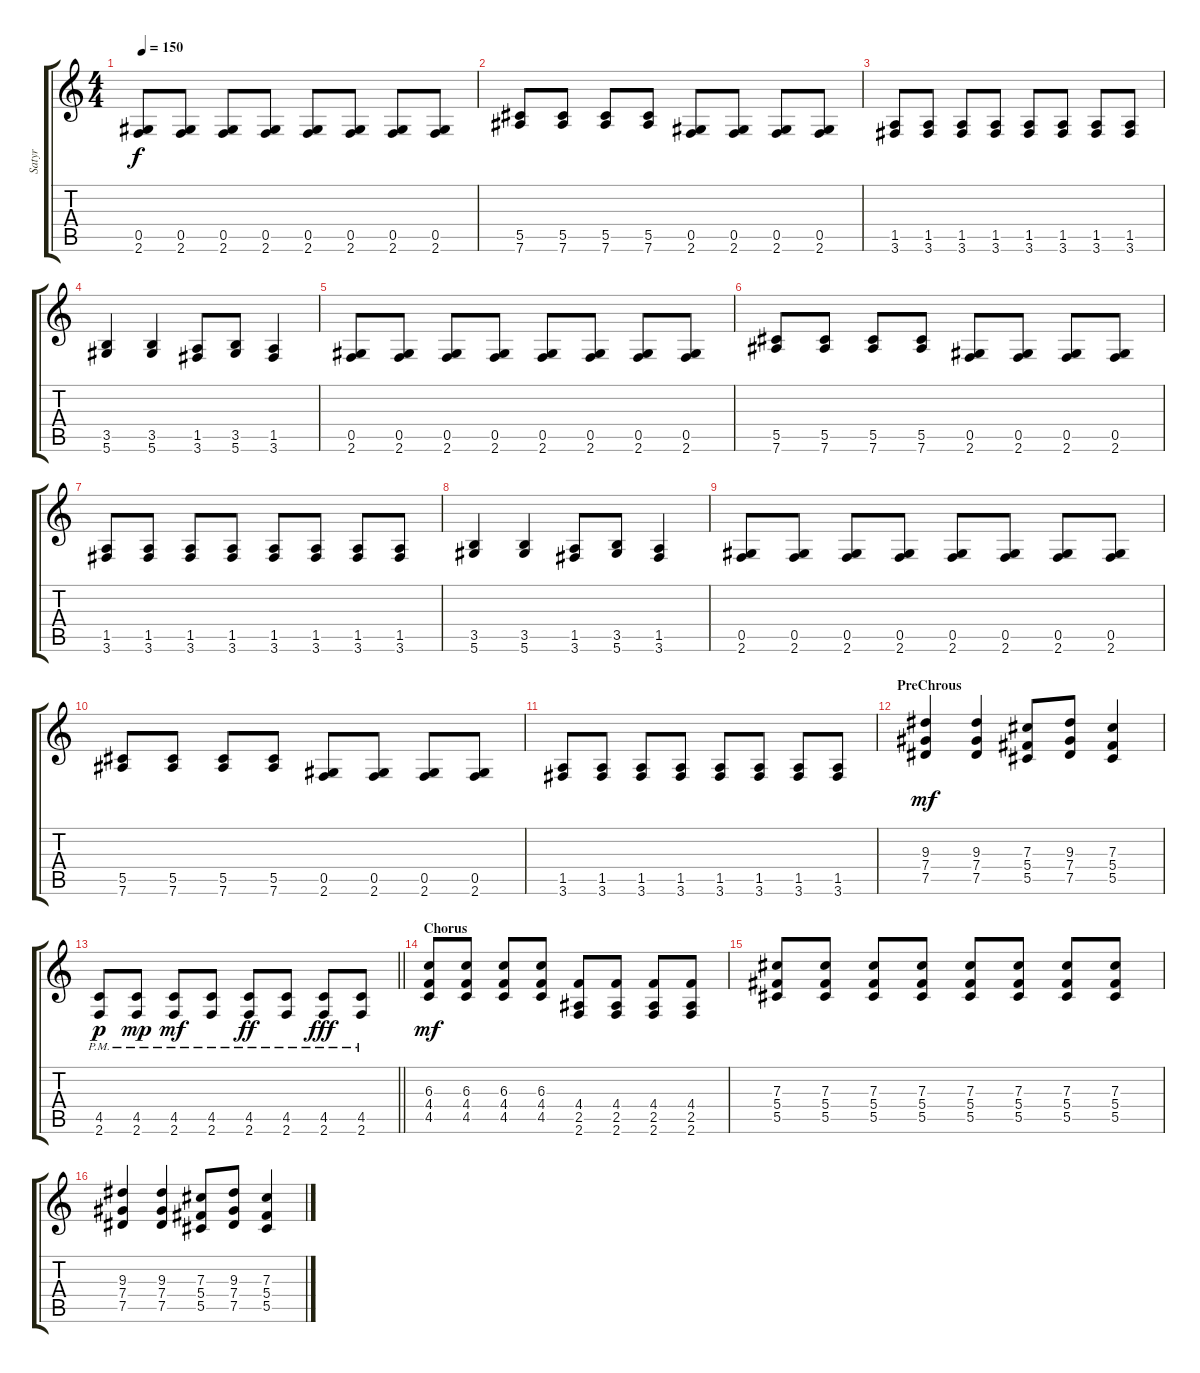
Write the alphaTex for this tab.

\track ("Satyr" "Satyr") {instrument distortionguitar}
\staff {score tabs}
\tuning (Eb4 Bb3 Gb3 Db3 Ab2 Eb2) {hide}
\ts (4 4)
\tempo 150
\clef g2
\ks c
(0.5 2.6).8{dy f} (0.5 2.6).8 (0.5 2.6).8 (0.5 2.6).8 (0.5 2.6).8 (0.5 2.6).8 (0.5 2.6).8 (0.5 2.6).8 |
(5.5 7.6).8 (5.5 7.6).8 (5.5 7.6).8 (5.5 7.6).8 (0.5 2.6).8 (0.5 2.6).8 (0.5 2.6).8 (0.5 2.6).8 |
(1.5 3.6).8 (1.5 3.6).8 (1.5 3.6).8 (1.5 3.6).8 (1.5 3.6).8 (1.5 3.6).8 (1.5 3.6).8 (1.5 3.6).8 |
(3.5 5.6).4 (3.5 5.6).4 (1.5 3.6).8 (3.5 5.6).8 (1.5 3.6).4 |
(0.5 2.6).8 (0.5 2.6).8 (0.5 2.6).8 (0.5 2.6).8 (0.5 2.6).8 (0.5 2.6).8 (0.5 2.6).8 (0.5 2.6).8 |
(5.5 7.6).8 (5.5 7.6).8 (5.5 7.6).8 (5.5 7.6).8 (0.5 2.6).8 (0.5 2.6).8 (0.5 2.6).8 (0.5 2.6).8 |
(1.5 3.6).8 (1.5 3.6).8 (1.5 3.6).8 (1.5 3.6).8 (1.5 3.6).8 (1.5 3.6).8 (1.5 3.6).8 (1.5 3.6).8 |
(3.5 5.6).4 (3.5 5.6).4 (1.5 3.6).8 (3.5 5.6).8 (1.5 3.6).4 |
(0.5 2.6).8 (0.5 2.6).8 (0.5 2.6).8 (0.5 2.6).8 (0.5 2.6).8 (0.5 2.6).8 (0.5 2.6).8 (0.5 2.6).8 |
(5.5 7.6).8 (5.5 7.6).8 (5.5 7.6).8 (5.5 7.6).8 (0.5 2.6).8 (0.5 2.6).8 (0.5 2.6).8 (0.5 2.6).8 |
(1.5 3.6).8 (1.5 3.6).8 (1.5 3.6).8 (1.5 3.6).8 (1.5 3.6).8 (1.5 3.6).8 (1.5 3.6).8 (1.5 3.6).8 |
\section ("" "PreChrous")
(9.3 7.4 7.5).4{dy mf} (9.3 7.4 7.5).4 (7.3 5.4 5.5).8 (9.3 7.4 7.5).8 (7.3 5.4 5.5).4 |
\barLineRight lightlight
(4.5{pm} 2.6).8{dy p} (4.5{pm} 2.6).8{dy mp} (4.5{pm} 2.6).8{dy mf} (4.5{pm} 2.6).8 (4.5{pm} 2.6).8{dy ff} (4.5{pm} 2.6).8 (4.5{pm} 2.6).8{dy fff} (4.5{pm} 2.6).8 |
\section ("" "Chorus")
(6.3 4.4 4.5).8{dy mf} (6.3 4.4 4.5).8 (6.3 4.4 4.5).8 (6.3 4.4 4.5).8 (4.4 2.5 2.6).8 (4.4 2.5 2.6).8 (4.4 2.5 2.6).8 (4.4 2.5 2.6).8 |
(7.3 5.4 5.5).8 (7.3 5.4 5.5).8 (7.3 5.4 5.5).8 (7.3 5.4 5.5).8 (7.3 5.4 5.5).8 (7.3 5.4 5.5).8 (7.3 5.4 5.5).8 (7.3 5.4 5.5).8 |
(9.3 7.4 7.5).4 (9.3 7.4 7.5).4 (7.3 5.4 5.5).8 (9.3 7.4 7.5).8 (7.3 5.4 5.5).4
